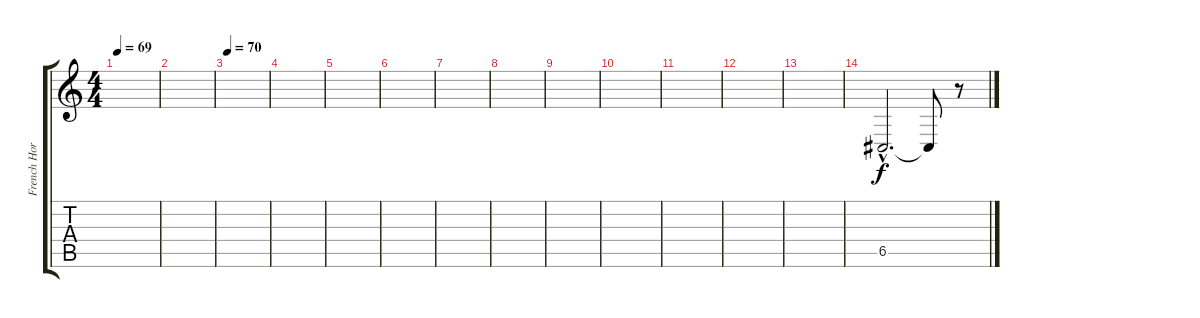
\track ("French Horn" "French Hor") {instrument frenchhorn}
\staff {score tabs}
\tuning (D4 A3 F3 C3 G2 D2) {hide}
\ts (4 4)
\tempo 69
\clef g2
\ks c
|
|
\tempo 70
|
|
|
|
|
|
|
|
|
|
|
6.5{hac}.2{d} 6.5{t}.8 r.8
